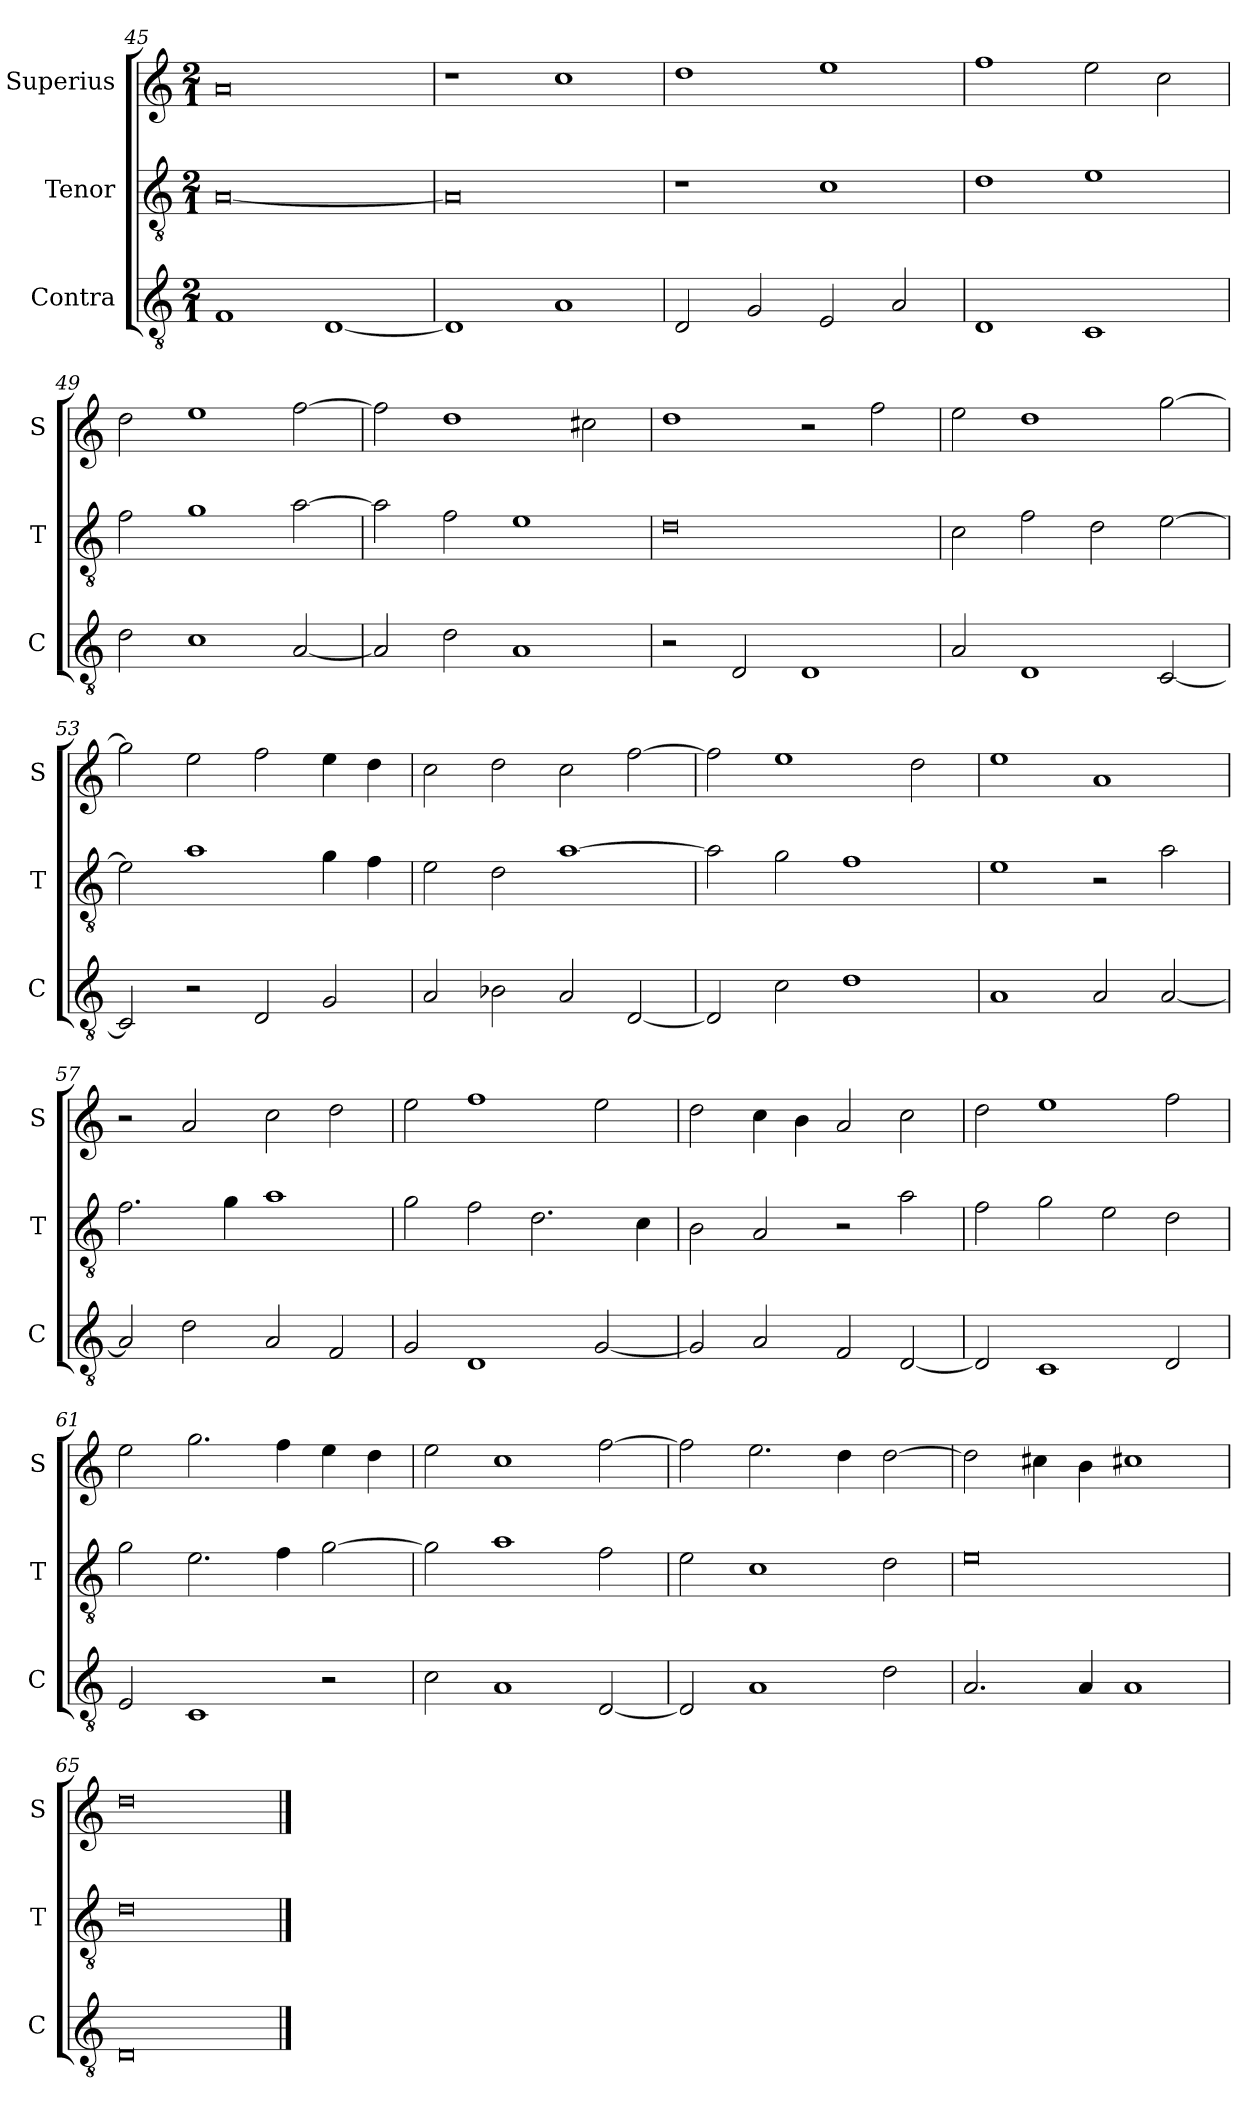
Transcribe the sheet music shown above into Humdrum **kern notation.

**kern	**kern	**kern
*part3	*part2	*part1
*staff3	*staff2	*staff1
*I"Contra	*I"Tenor	*I"Superius
*I'C	*I'T	*I'S
*clefGv2	*clefGv2	*clefG2
*k[]	*k[]	*k[]
*M2/1	*M2/1	*M2/1
=45	=45	=45
1F	[0A	0a
[1D	.	.
=46	=46	=46
1D]	0A]	1r
1A	.	1cc
=47	=47	=47
2D	1r	1dd
2G	.	.
2E	1c	1ee
2A	.	.
=48	=48	=48
1D	1d	1ff
1C	1e	2ee
.	.	2cc
=49	=49	=49
2d	2f	2dd
1c	1g	1ee
[2A	[2a	[2ff
=50	=50	=50
2A]	2a]	2ff]
2d	2f	1dd
1A	1e	.
.	.	2cc#X
=51	=51	=51
2r	0d	1dd
2D	.	.
1D	.	2r
.	.	2ff
=52	=52	=52
2A	2c	2ee
1D	2f	1dd
.	2d	.
[2C	[2e	[2gg
=53	=53	=53
2C]	2e]	2gg]
2r	1a	2ee
2D	.	2ff
2G	4g	4ee
.	4f	4dd
=54	=54	=54
2A	2e	2cc
2B-X	2d	2dd
2A	[1a	2cc
[2D	.	[2ff
=55	=55	=55
2D]	2a]	2ff]
2c	2g	1ee
1d	1f	.
.	.	2dd
=56	=56	=56
1A	1e	1ee
2A	2r	1a
[2A	2a	.
=57	=57	=57
2A]	2.f	2r
2d	.	2a
.	4g	.
2A	1a	2cc
2F	.	2dd
=58	=58	=58
2G	2g	2ee
1D	2f	1ff
.	2.d	.
[2G	.	2ee
.	4c	.
=59	=59	=59
2G]	2B	2dd
2A	2A	4cc
.	.	4b
2F	2r	2a
[2D	2a	2cc
=60	=60	=60
2D]	2f	2dd
1C	2g	1ee
.	2e	.
2D	2d	2ff
=61	=61	=61
2E	2g	2ee
1C	2.e	2.gg
.	4f	4ff
2r	[2g	4ee
.	.	4dd
=62	=62	=62
2c	2g]	2ee
1A	1a	1cc
[2D	2f	[2ff
=63	=63	=63
2D]	2e	2ff]
1A	1c	2.ee
.	.	4dd
2d	2d	[2dd
=64	=64	=64
2.A	0e	2dd]
.	.	4cc#X
4A	.	4b
1A	.	1cc#X
=65	=65	=65
0D	0d	0dd
==	==	==
*-	*-	*-
